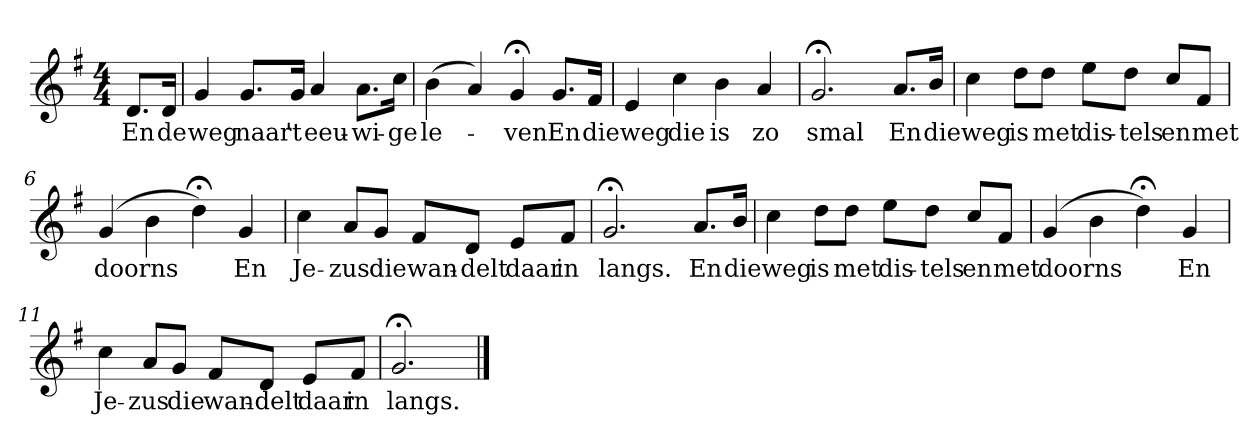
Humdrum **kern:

**kern	**text
*part1	*part1
*staff1	*staff1
*k[f#]	*
*G:	*
*M4/4	*
*MM120	*
=	=
8.dL	En
16dJk	de
=1	=1
4g	weg
8.gL	naar
16gJk	't
4a	eeu-
8.aL	-wi-
16ccJk	-ge
=2	=2
(4b	le-
4a)	.
4g;<	-ven
8.gL	En
16f#Jk	die
=3	=3
4e	weg
4cc	die
4b	is
4a	zo
=4	=4
2.g;<	smal
8.aL	En
16bJk	die
=5	=5
4cc	weg
8ddL	is
8ddJ	met
8eeL	dis-
8ddJ	-tels
8ccL	en
8f#J	met
=6	=6
(4g	doorns
4b	.
4dd;<)	.
4g	En
=7	=7
4cc	Je-
8aL	-zus
8gJ	die
8f#L	wan-
8dJ	-delt
8eL	daar
8f#J	in
=8	=8
2.g;<	langs.
8.aL	En
16bJk	die
=9	=9
4cc	weg
8ddL	is
8ddJ	met
8eeL	dis-
8ddJ	-tels
8ccL	en
8f#J	met
=10	=10
(4g	doorns
4b	.
4dd;<)	.
4g	En
=11	=11
4cc	Je-
8aL	-zus
8gJ	die
8f#L	wan-
8dJ	-delt
8eL	daar
8f#J	in
=12	=12
2.g;<	langs.
==	==
*-	*-
